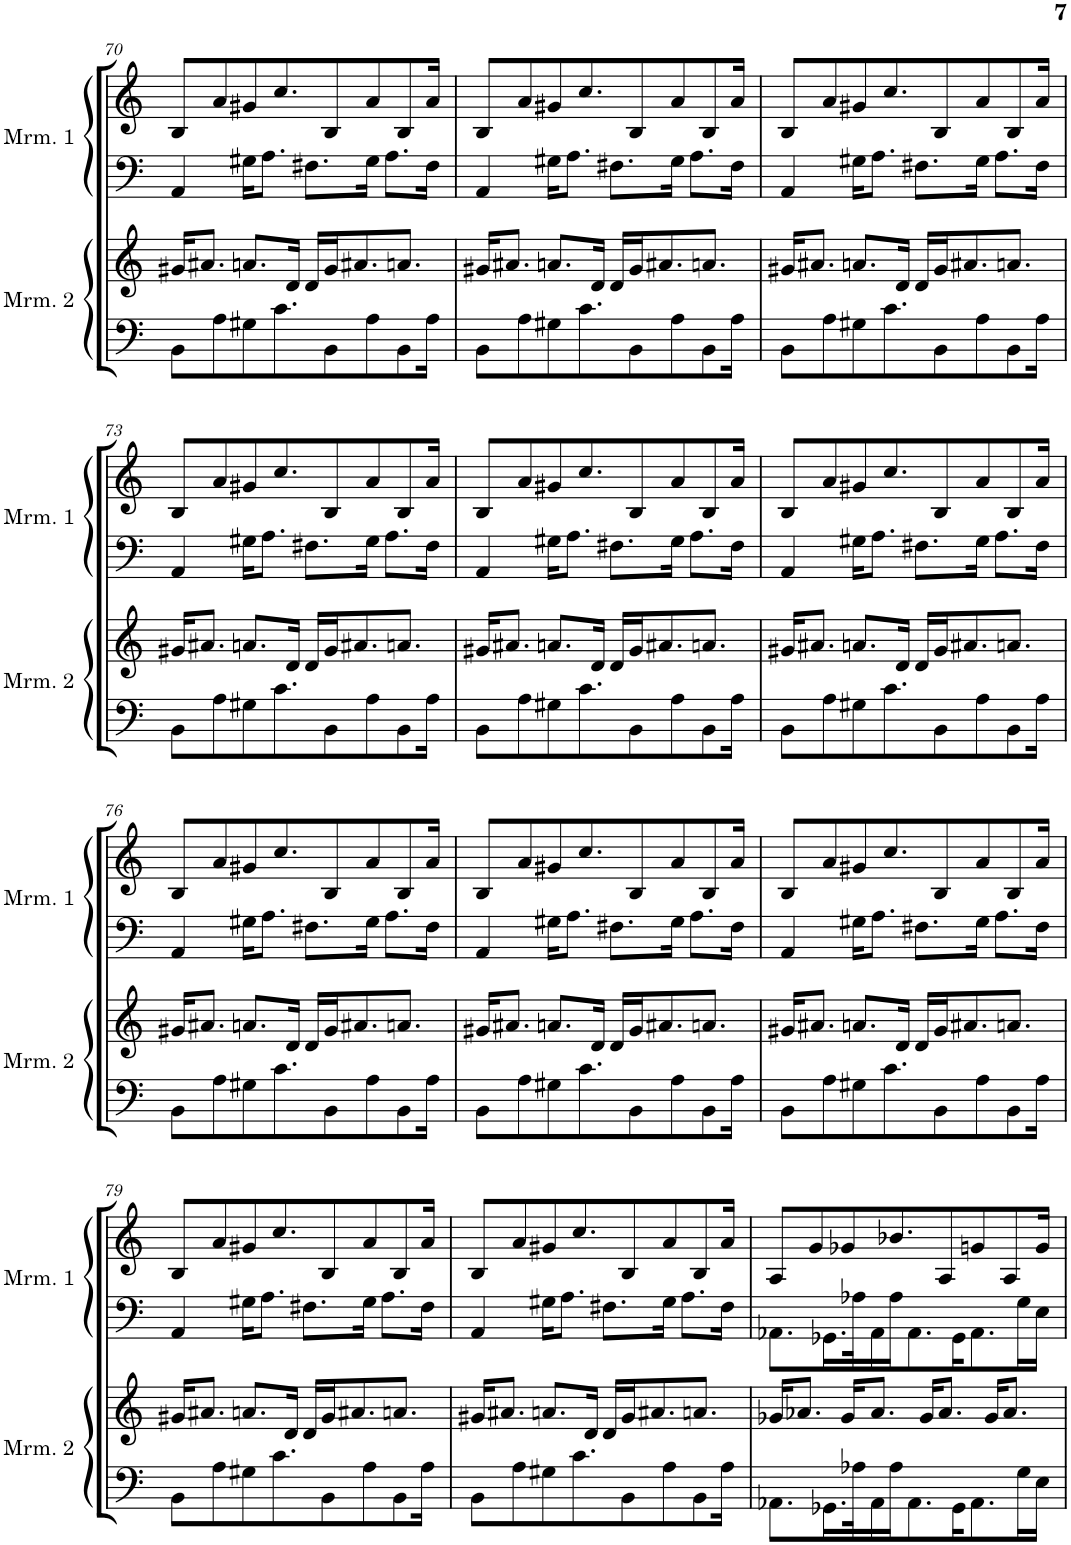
**kern	**kern	**kern	**kern
*part4	*part3	*part2	*part1
*staff4	*staff3	*staff2	*staff1
*I"Marimba 2	*I"Marimba 2	*I"Marimba 1	*I"Marimba 1
*I'Mrm. 2	*I'Mrm. 2	*I'Mrm. 1	*I'Mrm. 1
!!LO:PB:g=z
*clefF4	*clefG2	*clefF4	*clefG2
*k[]	*k[]	*k[]	*k[]
*M4/4	*M4/4	*M4/4	*M4/4
=70	=70	=70	=70
8BB\L	16g#X/KL	4AA/	8B/L
.	8.a#X/J	.	.
8A\	.	.	8a/
8G#X\	8.an/L	16G#X\KL	8g#X/
.	.	8.A\J	.
8.c\	.	.	8.cc/
.	16d/Jk	.	.
.	16d/LL	8.F#X\L	.
8BB\	16g#/J	.	8B/
.	8.a#X/	.	.
8A\	.	16G#\Jk	8a/
.	.	8.A\L	.
8BB\	8.an/J	.	8B/
16A\Jk	.	16F#\Jk	16a/Jk
=71	=71	=71	=71
8BB\L	16g#X/KL	4AA/	8B/L
.	8.a#X/J	.	.
8A\	.	.	8a/
8G#X\	8.an/L	16G#X\KL	8g#X/
.	.	8.A\J	.
8.c\	.	.	8.cc/
.	16d/Jk	.	.
.	16d/LL	8.F#X\L	.
8BB\	16g#/J	.	8B/
.	8.a#X/	.	.
8A\	.	16G#\Jk	8a/
.	.	8.A\L	.
8BB\	8.an/J	.	8B/
16A\Jk	.	16F#\Jk	16a/Jk
=72	=72	=72	=72
8BB\L	16g#X/KL	4AA/	8B/L
.	8.a#X/J	.	.
8A\	.	.	8a/
8G#X\	8.an/L	16G#X\KL	8g#X/
.	.	8.A\J	.
8.c\	.	.	8.cc/
.	16d/Jk	.	.
.	16d/LL	8.F#X\L	.
8BB\	16g#/J	.	8B/
.	8.a#X/	.	.
8A\	.	16G#\Jk	8a/
.	.	8.A\L	.
8BB\	8.an/J	.	8B/
16A\Jk	.	16F#\Jk	16a/Jk
!!LO:LB:g=z
=73	=73	=73	=73
8BB\L	16g#X/KL	4AA/	8B/L
.	8.a#X/J	.	.
8A\	.	.	8a/
8G#X\	8.an/L	16G#X\KL	8g#X/
.	.	8.A\J	.
8.c\	.	.	8.cc/
.	16d/Jk	.	.
.	16d/LL	8.F#X\L	.
8BB\	16g#/J	.	8B/
.	8.a#X/	.	.
8A\	.	16G#\Jk	8a/
.	.	8.A\L	.
8BB\	8.an/J	.	8B/
16A\Jk	.	16F#\Jk	16a/Jk
=74	=74	=74	=74
8BB\L	16g#X/KL	4AA/	8B/L
.	8.a#X/J	.	.
8A\	.	.	8a/
8G#X\	8.an/L	16G#X\KL	8g#X/
.	.	8.A\J	.
8.c\	.	.	8.cc/
.	16d/Jk	.	.
.	16d/LL	8.F#X\L	.
8BB\	16g#/J	.	8B/
.	8.a#X/	.	.
8A\	.	16G#\Jk	8a/
.	.	8.A\L	.
8BB\	8.an/J	.	8B/
16A\Jk	.	16F#\Jk	16a/Jk
=75	=75	=75	=75
8BB\L	16g#X/KL	4AA/	8B/L
.	8.a#X/J	.	.
8A\	.	.	8a/
8G#X\	8.an/L	16G#X\KL	8g#X/
.	.	8.A\J	.
8.c\	.	.	8.cc/
.	16d/Jk	.	.
.	16d/LL	8.F#X\L	.
8BB\	16g#/J	.	8B/
.	8.a#X/	.	.
8A\	.	16G#\Jk	8a/
.	.	8.A\L	.
8BB\	8.an/J	.	8B/
16A\Jk	.	16F#\Jk	16a/Jk
!!LO:LB:g=z
=76	=76	=76	=76
8BB\L	16g#X/KL	4AA/	8B/L
.	8.a#X/J	.	.
8A\	.	.	8a/
8G#X\	8.an/L	16G#X\KL	8g#X/
.	.	8.A\J	.
8.c\	.	.	8.cc/
.	16d/Jk	.	.
.	16d/LL	8.F#X\L	.
8BB\	16g#/J	.	8B/
.	8.a#X/	.	.
8A\	.	16G#\Jk	8a/
.	.	8.A\L	.
8BB\	8.an/J	.	8B/
16A\Jk	.	16F#\Jk	16a/Jk
=77	=77	=77	=77
8BB\L	16g#X/KL	4AA/	8B/L
.	8.a#X/J	.	.
8A\	.	.	8a/
8G#X\	8.an/L	16G#X\KL	8g#X/
.	.	8.A\J	.
8.c\	.	.	8.cc/
.	16d/Jk	.	.
.	16d/LL	8.F#X\L	.
8BB\	16g#/J	.	8B/
.	8.a#X/	.	.
8A\	.	16G#\Jk	8a/
.	.	8.A\L	.
8BB\	8.an/J	.	8B/
16A\Jk	.	16F#\Jk	16a/Jk
=78	=78	=78	=78
8BB\L	16g#X/KL	4AA/	8B/L
.	8.a#X/J	.	.
8A\	.	.	8a/
8G#X\	8.an/L	16G#X\KL	8g#X/
.	.	8.A\J	.
8.c\	.	.	8.cc/
.	16d/Jk	.	.
.	16d/LL	8.F#X\L	.
8BB\	16g#/J	.	8B/
.	8.a#X/	.	.
8A\	.	16G#\Jk	8a/
.	.	8.A\L	.
8BB\	8.an/J	.	8B/
16A\Jk	.	16F#\Jk	16a/Jk
!!LO:LB:g=z
=79	=79	=79	=79
8BB\L	16g#X/KL	4AA/	8B/L
.	8.a#X/J	.	.
8A\	.	.	8a/
8G#X\	8.an/L	16G#X\KL	8g#X/
.	.	8.A\J	.
8.c\	.	.	8.cc/
.	16d/Jk	.	.
.	16d/LL	8.F#X\L	.
8BB\	16g#/J	.	8B/
.	8.a#X/	.	.
8A\	.	16G#\Jk	8a/
.	.	8.A\L	.
8BB\	8.an/J	.	8B/
16A\Jk	.	16F#\Jk	16a/Jk
=80	=80	=80	=80
8BB\L	16g#X/KL	4AA/	8B/L
.	8.a#X/J	.	.
8A\	.	.	8a/
8G#X\	8.an/L	16G#X\KL	8g#X/
.	.	8.A\J	.
8.c\	.	.	8.cc/
.	16d/Jk	.	.
.	16d/LL	8.F#X\L	.
8BB\	16g#/J	.	8B/
.	8.a#X/	.	.
8A\	.	16G#\Jk	8a/
.	.	8.A\L	.
8BB\	8.an/J	.	8B/
16A\Jk	.	16F#\Jk	16a/Jk
=81	=81	=81	=81
8.AA-X\L	16g-X/KL	8.AA-X\L	8A/L
.	8.a-X/J	.	.
.	.	.	8g/
16.GG-X\L	.	16.GG-X\L	.
.	16g-/KL	.	8g-X/
32A-X\K	.	32A-X\K	.
16AA-\	8.a-/J	16AA-\	.
16A-\J	.	16A-\J	8.b-X/
8.AA-\	.	8.AA-\	.
.	16g-/KL	.	.
.	8.a-/J	.	8A/
16GG-\K	.	16GG-\K	.
8.AA-\	.	8.AA-\	8gn/
.	16g-/KL	.	.
.	8.a-/J	.	8A/
16G\L	.	16G\L	.
16E\JJ	.	16E\JJ	16g/Jk
=	=	=	=
*-	*-	*-	*-
